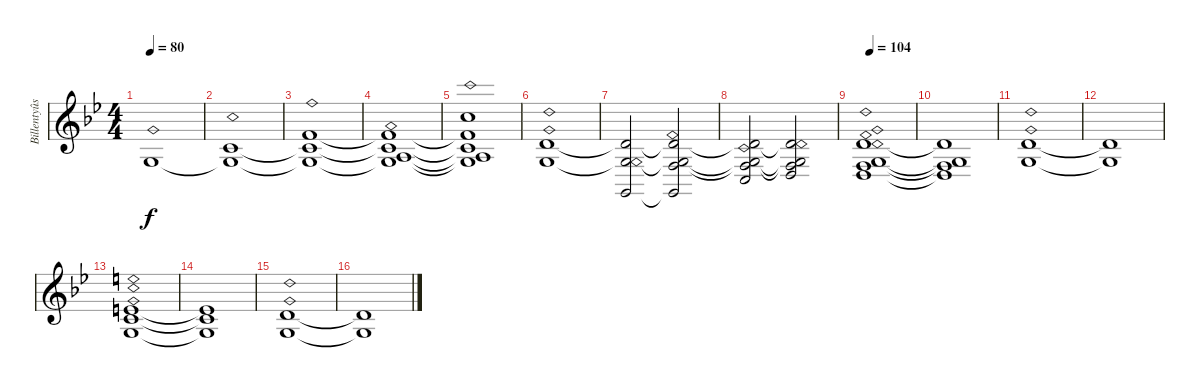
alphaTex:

\track ("Billentyûs (Jon Lord)" "Billentyûs") {instrument pad2warm}
\staff {score}
\tuning (E4 B3 G3 D3 A2 E2) {hide}
\ts (4 4)
\tempo 80
\clef g2
\ks bb
10.5{ph 12}.1{dy f instrument pad2warm} |
(10.4{ph 12} 10.5{t}).1 |
(10.3{ph 12} 10.4{t} 10.5{t}).1 |
(10.3{t} 10.4{t} 10.5{t} 17.6{ph 12}).1 |
(13.2{ph 12} 10.3{t} 10.4{t} 10.5{t} 17.6{t}).1 |
(3.2{ph 12} 0.3{ph 12}).1 |
(3.2{t} 0.3{t} 3.6{ph 12}).2 (3.2{t} 0.3{t} 8.5{ph 12} 3.6{t}).2 |
(3.2{t} 0.3{t} 8.5{t} 8.6{ph 12}).2 (3.2{t} 0.3{t} 8.5{t} 10.6{ph 12}).2 |
\tempo 104
(3.2{ph 12} 0.3{ph 12} 3.4{ph 12} 5.5{ph 12}).1 |
(3.2{t} 0.3{t} 3.4{t} 5.5{t}).1 |
(3.2{ph 12} 0.3{ph 12}).1 |
(3.2{t} 0.3{t}).1 |
(0.1{ph 12} 1.2{ph 12} 0.3{ph 12}).1 |
(0.1{t} 1.2{t} 0.3{t}).1 |
(3.2{ph 12} 0.3{ph 12}).1 |
(3.2{t} 0.3{t}).1
